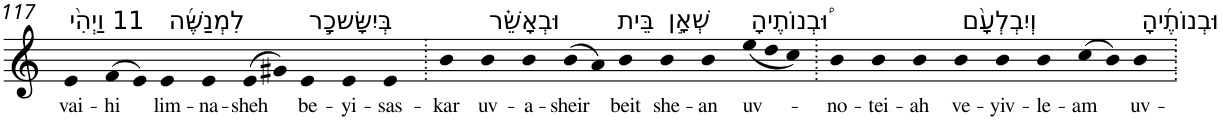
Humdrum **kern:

**kern	**text
*part1	*part1
*staff1	*staff1
*I"Piano	*
*I'Pno	*
!!LO:PB:g=z
*clefG2	*
*k[]	*
=117	=117
!LO:TX:a:t=11 וַיְהִ֨י	!
!	!LO:LY:b
4e	vai-
!	!LO:LY:b
(>8f	-hi
8e)	.
!LO:TX:a:t=לִמְנַשֶּׁ֜ה	!
!	!LO:LY:b
4e	lim-
!	!LO:LY:b
4e	-na-
!	!LO:LY:b
(>8e	-sheh
8g#X)	.
!LO:TX:a:t=בְּיִשָּׂשכָ֣ר	!
!	!LO:LY:b
4e	be-
!	!LO:LY:b
4e	-yi-
!	!LO:LY:b
4e	-sas-
=118.	=118.
!	!LO:LY:b
4b	-kar
!LO:TX:a:t=וּבְאָשֵׁ֗ר	!
!	!LO:LY:b
4b	uv-
!	!LO:LY:b
4b	-a-
!	!LO:LY:b
(>8b	-sheir
8a)	.
!LO:TX:a:t=בֵּית	!
!	!LO:LY:b
4b	beit
!LO:TX:a:t=שְׁאָ֣ן	!
!	!LO:LY:b
4b	she-
!	!LO:LY:b
4b	-an
*Xtuplet	*
!LO:TX:a:t=וּ֠בְנוֹתֶיהָ	!
!	!LO:LY:b
(<12ee	uv-
12dd	.
12cc)	.
=119.	=119.
!	!LO:LY:b
4b	-no-
!	!LO:LY:b
4b	-tei-
!	!LO:LY:b
4b	-ah
!LO:TX:a:t=וְיִבְלְעָ֨ם	!
!	!LO:LY:b
4b	ve-
!	!LO:LY:b
4b	-yiv-
!	!LO:LY:b
4b	-le-
!	!LO:LY:b
(>8cc	-am
8b)	.
!LO:TX:a:t=וּבְנוֹתֶ֜יהָ	!
!	!LO:LY:b
4b	uv-
=.	=.
*-	*-
